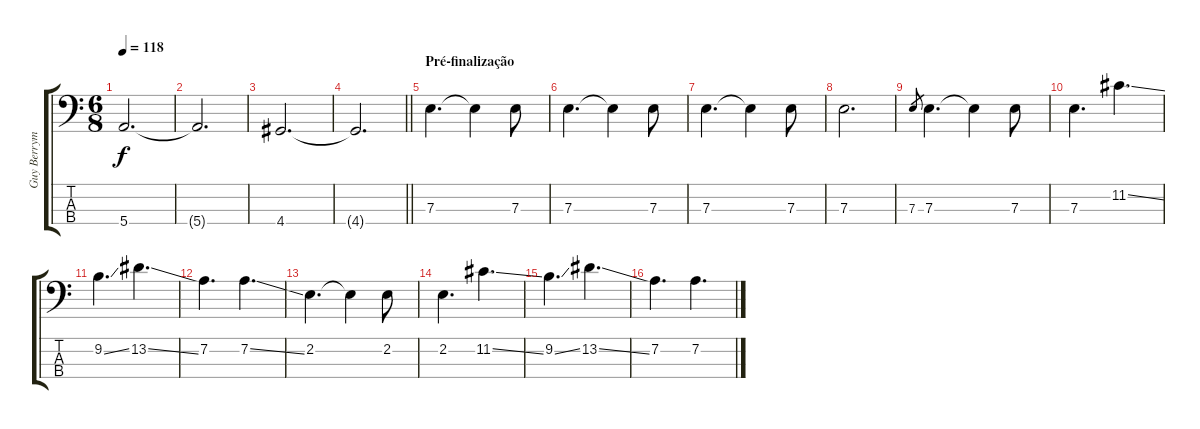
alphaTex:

\track ("Guy Berryman (baixo)" "Guy Berrym") {instrument electricbasspick}
\staff {score tabs}
\tuning (G2 D2 A1 E1) {hide}
\ts (6 8)
\tempo 118
\clef f4
\ks c
5.4.2{d dy f} |
5.4{t}.2{d} |
4.4.2{d} |
\barLineRight lightlight
4.4{t}.2{d} |
\section ("" "Pré-finalização")
7.3.4{d} 7.3{t}.4 7.3.8 |
7.3.4{d} 7.3{t}.4 7.3.8 |
7.3.4{d} 7.3{t}.4 7.3.8 |
7.3.2{d} |
7.3.8{gr} 7.3.4{d} 7.3{t}.4 7.3.8 |
7.3.4{d} 11.2{ss}.4{d} |
9.2{ss}.4{d} 13.2{ss}.4{d} |
7.2.4{d} 7.2{ss}.4{d} |
2.2.4{d} 2.2{t}.4 2.2.8 |
2.2.4{d} 11.2{ss}.4{d} |
9.2{ss}.4{d} 13.2{ss}.4{d} |
7.2.4{d} 7.2{ss}.4{d}
